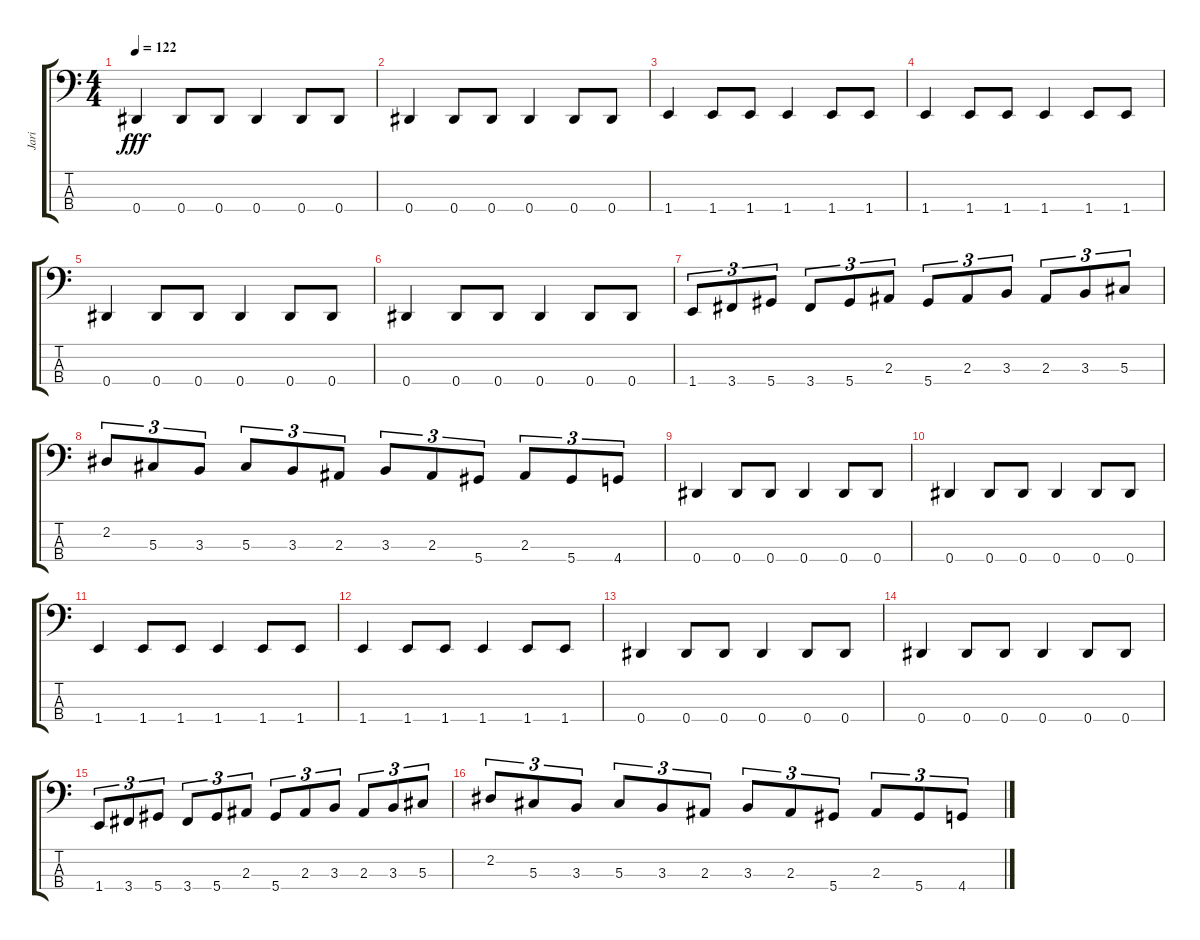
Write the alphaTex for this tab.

\track ("Jari" "Jari") {instrument electricbassfinger}
\staff {score tabs}
\tuning (Gb2 Db2 Ab1 Eb1) {hide}
\ts (4 4)
\tempo 122
\clef f4
\ks c
0.4.4{dy fff} 0.4.8 0.4.8 0.4.4 0.4.8 0.4.8 |
0.4.4 0.4.8 0.4.8 0.4.4 0.4.8 0.4.8 |
1.4.4 1.4.8 1.4.8 1.4.4 1.4.8 1.4.8 |
1.4.4 1.4.8 1.4.8 1.4.4 1.4.8 1.4.8 |
0.4.4 0.4.8 0.4.8 0.4.4 0.4.8 0.4.8 |
0.4.4 0.4.8 0.4.8 0.4.4 0.4.8 0.4.8 |
1.4.8{tu (3 2)} 3.4.8{tu (3 2)} 5.4.8{tu (3 2)} 3.4.8{tu (3 2)} 5.4.8{tu (3 2)} 2.3.8{tu (3 2)} 5.4.8{tu (3 2)} 2.3.8{tu (3 2)} 3.3.8{tu (3 2)} 2.3.8{tu (3 2)} 3.3.8{tu (3 2)} 5.3.8{tu (3 2)} |
2.2.8{tu (3 2)} 5.3.8{tu (3 2)} 3.3.8{tu (3 2)} 5.3.8{tu (3 2)} 3.3.8{tu (3 2)} 2.3.8{tu (3 2)} 3.3.8{tu (3 2)} 2.3.8{tu (3 2)} 5.4.8{tu (3 2)} 2.3.8{tu (3 2)} 5.4.8{tu (3 2)} 4.4.8{tu (3 2)} |
0.4.4 0.4.8 0.4.8 0.4.4 0.4.8 0.4.8 |
0.4.4 0.4.8 0.4.8 0.4.4 0.4.8 0.4.8 |
1.4.4 1.4.8 1.4.8 1.4.4 1.4.8 1.4.8 |
1.4.4 1.4.8 1.4.8 1.4.4 1.4.8 1.4.8 |
0.4.4 0.4.8 0.4.8 0.4.4 0.4.8 0.4.8 |
0.4.4 0.4.8 0.4.8 0.4.4 0.4.8 0.4.8 |
1.4.8{tu (3 2)} 3.4.8{tu (3 2)} 5.4.8{tu (3 2)} 3.4.8{tu (3 2)} 5.4.8{tu (3 2)} 2.3.8{tu (3 2)} 5.4.8{tu (3 2)} 2.3.8{tu (3 2)} 3.3.8{tu (3 2)} 2.3.8{tu (3 2)} 3.3.8{tu (3 2)} 5.3.8{tu (3 2)} |
2.2.8{tu (3 2)} 5.3.8{tu (3 2)} 3.3.8{tu (3 2)} 5.3.8{tu (3 2)} 3.3.8{tu (3 2)} 2.3.8{tu (3 2)} 3.3.8{tu (3 2)} 2.3.8{tu (3 2)} 5.4.8{tu (3 2)} 2.3.8{tu (3 2)} 5.4.8{tu (3 2)} 4.4.8{tu (3 2)}
